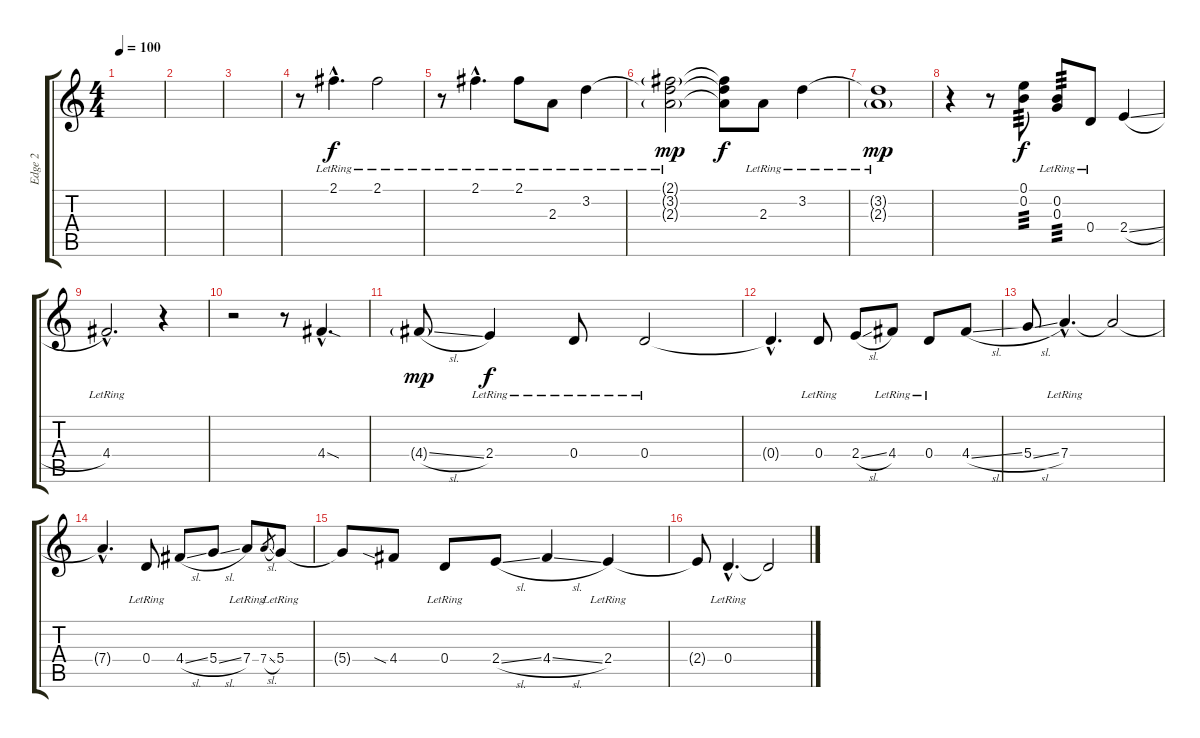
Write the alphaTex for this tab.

\track ("Edge 2" "Edge 2") {instrument acousticguitarsteel}
\staff {score tabs}
\tuning (E4 B3 G3 D3 A2 E2) {hide}
\ts (4 4)
\tempo 100
\clef g2
\ks c
|
|
|
r.8 2.1{hac lr}.4{d} 2.1{lr}.2 |
r.8 2.1{hac lr}.4{d} 2.1{lr}.8 2.3{lr}.8 3.2{lr}.4 |
(2.1{g lr} 3.2{t} 2.3{g lr}).2{dy mp} (2.1{t} 3.2{t} 2.3{t}).8{dy f} 2.3{lr}.8 3.2{lr}.4 |
(3.2{t} 2.3{g lr}).1{dy mp} |
r.4 r.8 (0.1 0.2).8{tp 3 dy f} (0.2 0.3{lr}).8{tp 3} 0.4{lr}.8 2.4{sl}.4 |
4.4{hac lr}.2{d} r.4 |
r.2 r.8 4.4{sod hac}.4{d} |
4.4{sl g}.8{dy mp} 2.4{lr}.4{dy f} 0.4{lr}.8 0.4{lr}.2 |
0.4{hac t}.4{d} 0.4{lr}.8{volume 8} 2.4{sl}.8 4.4{lr}.8 0.4{lr}.8 4.4{sl}.8 |
5.4{sl}.8 7.4{hac lr}.4{d} 7.4{t}.2 |
7.4{hac t}.4{d} 0.4{lr}.8 4.4{sl}.8 5.4{sl}.8 7.4{lr}.8 7.4{sl}.8{gr} 5.4{lr}.8 |
5.4{t}.8 4.4{sia}.8 0.4{lr}.8 2.4{sl}.8 4.4{sl}.4 2.4{lr}.4 |
2.4{t}.8{volume 0} 0.4{hac lr}.4{d} 0.4{t}.2
